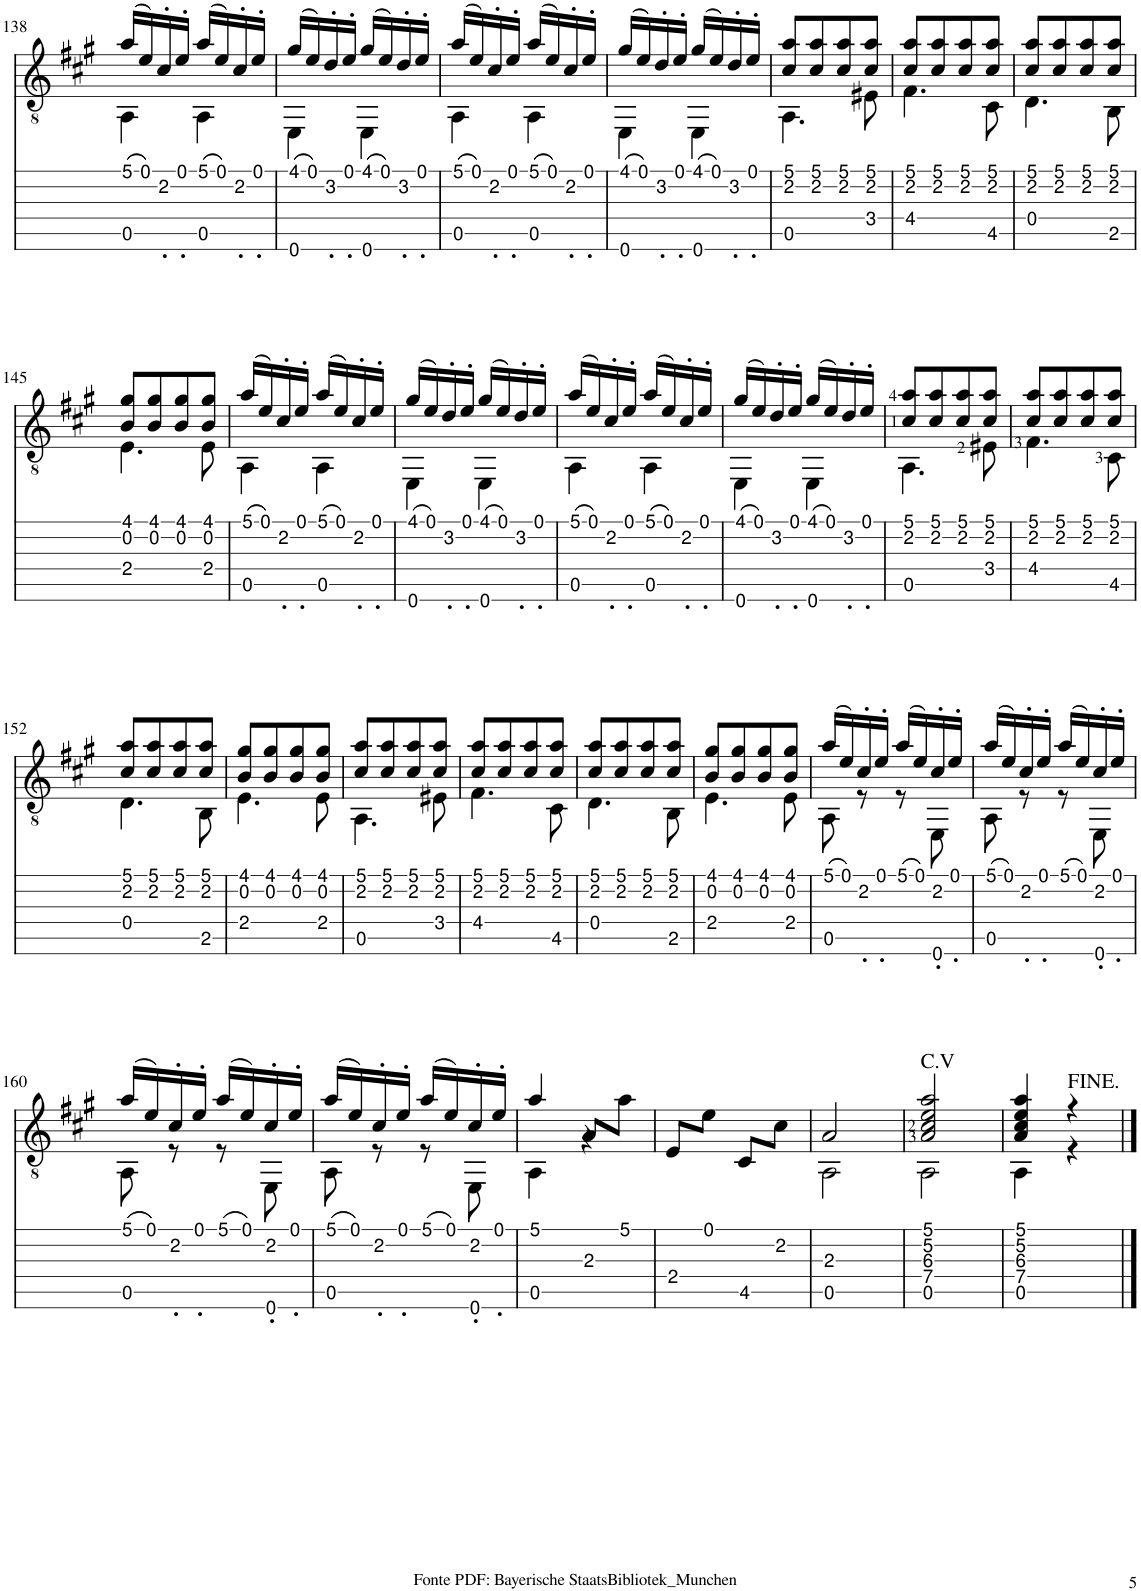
**kern	**kern
*part1	*part1
*staff2	*staff1
*I"Guitar	*
*I'Guit.	*
!!LO:PB:g=z
*	*clefGv2
*k[f#c#g#]	*k[f#c#g#]
*M2/4	*M2/4
=138	=138
*^	*^
16aLL	4AA	(16a/LL	4AA\
16eJ	.	16e/)	.
16c#'L	.	16c#'/	.
16e'JJ	.	16e'/JJ	.
16aLL	4AA	(16a/LL	4AA\
16eJ	.	16e/)	.
16c#'L	.	16c#'/	.
16e'JJ	.	16e'/JJ	.
=139	=139	=139	=139
16g#LL	4EE	(16g#/LL	4EE\
16eJ	.	16e/)	.
16d'L	.	16d'/	.
16e'JJ	.	16e'/JJ	.
16g#LL	4EE	(16g#/LL	4EE\
16eJ	.	16e/)	.
16d'L	.	16d'/	.
16e'JJ	.	16e'/JJ	.
=140	=140	=140	=140
16aLL	4AA	(16a/LL	4AA\
16eJ	.	16e/)	.
16c#'L	.	16c#'/	.
16e'JJ	.	16e'/JJ	.
16aLL	4AA	(16a/LL	4AA\
16eJ	.	16e/)	.
16c#'L	.	16c#'/	.
16e'JJ	.	16e'/JJ	.
=141	=141	=141	=141
16g#LL	4EE	(16g#/LL	4EE\
16eJ	.	16e/)	.
16d'L	.	16d'/	.
16e'JJ	.	16e'/JJ	.
16g#LL	4EE	(16g#/LL	4EE\
16eJ	.	16e/)	.
16d'L	.	16d'/	.
16e'JJ	.	16e'/JJ	.
=142	=142	=142	=142
8c#\ 8a\L	4.AA	8c#/ 8a/L	4.AA\
8c#\ 8a\J	.	8c#/ 8a/	.
8c#\ 8a\L	.	8c#/ 8a/	.
8c#\ 8a\J	8E#	8c#/ 8a/J	8E#X\
=143	=143	=143	=143
8c#\ 8a\L	4.F#	8c#/ 8a/L	4.F#\
8c#\ 8a\J	.	8c#/ 8a/	.
8c#\ 8a\L	.	8c#/ 8a/	.
8c#\ 8a\J	8C#	8c#/ 8a/J	8C#\
=144	=144	=144	=144
8c#\ 8a\L	4.D	8c#/ 8a/L	4.D\
8c#\ 8a\J	.	8c#/ 8a/	.
8c#\ 8a\L	.	8c#/ 8a/	.
8c#\ 8a\J	8BB	8c#/ 8a/J	8BB\
!!LO:LB:g=z	!!
=145	=145	=145	=145
8B\ 8g#\L	4.E	8B/ 8g#/L	4.E\
8B\ 8g#\J	.	8B/ 8g#/	.
8B\ 8g#\L	.	8B/ 8g#/	.
8B\ 8g#\J	8E	8B/ 8g#/J	8E\
=146	=146	=146	=146
16aLL	4AA	(16a/LL	4AA\
16eJ	.	16e/)	.
16c#'L	.	16c#'/	.
16e'JJ	.	16e'/JJ	.
16aLL	4AA	(16a/LL	4AA\
16eJ	.	16e/)	.
16c#'L	.	16c#'/	.
16e'JJ	.	16e'/JJ	.
=147	=147	=147	=147
16g#LL	4EE	(16g#/LL	4EE\
16eJ	.	16e/)	.
16d'L	.	16d'/	.
16e'JJ	.	16e'/JJ	.
16g#LL	4EE	(16g#/LL	4EE\
16eJ	.	16e/)	.
16d'L	.	16d'/	.
16e'JJ	.	16e'/JJ	.
=148	=148	=148	=148
16aLL	4AA	(16a/LL	4AA\
16eJ	.	16e/)	.
16c#'L	.	16c#'/	.
16e'JJ	.	16e'/JJ	.
16aLL	4AA	(16a/LL	4AA\
16eJ	.	16e/)	.
16c#'L	.	16c#'/	.
16e'JJ	.	16e'/JJ	.
=149	=149	=149	=149
16g#LL	4EE	(16g#/LL	4EE\
16eJ	.	16e/)	.
16d'L	.	16d'/	.
16e'JJ	.	16e'/JJ	.
16g#LL	4EE	(16g#/LL	4EE\
16eJ	.	16e/)	.
16d'L	.	16d'/	.
16e'JJ	.	16e'/JJ	.
=150	=150	=150	=150
8c#\ 8a\L	4.AA	8c#/ 8a/L	4.AA\
8c#\ 8a\J	.	8c#/ 8a/	.
8c#\ 8a\L	.	8c#/ 8a/	.
8c#\ 8a\J	8E#X	8c#/ 8a/J	8E#X\
=151	=151	=151	=151
8c#\ 8a\L	4.F#	8c#/ 8a/L	4.F#\
8c#\ 8a\J	.	8c#/ 8a/	.
8c#\ 8a\L	.	8c#/ 8a/	.
8c#\ 8a\J	8C#	8c#/ 8a/J	8C#\
!!LO:LB:g=z	!!
=152	=152	=152	=152
8c#\ 8a\L	4.D	8c#/ 8a/L	4.D\
8c#\ 8a\J	.	8c#/ 8a/	.
8c#\ 8a\L	.	8c#/ 8a/	.
8c#\ 8a\J	8BB	8c#/ 8a/J	8BB\
=153	=153	=153	=153
8B\ 8g#\L	4.E	8B/ 8g#/L	4.E\
8B\ 8g#\J	.	8B/ 8g#/	.
8B\ 8g#\L	.	8B/ 8g#/	.
8B\ 8g#\J	8E	8B/ 8g#/J	8E\
=154	=154	=154	=154
8c#\ 8a\L	4.AA	8c#/ 8a/L	4.AA\
8c#\ 8a\J	.	8c#/ 8a/	.
8c#\ 8a\L	.	8c#/ 8a/	.
8c#\ 8a\J	8E#X	8c#/ 8a/J	8E#X\
=155	=155	=155	=155
8c#\ 8a\L	4.F#	8c#/ 8a/L	4.F#\
8c#\ 8a\J	.	8c#/ 8a/	.
8c#\ 8a\L	.	8c#/ 8a/	.
8c#\ 8a\J	8C#	8c#/ 8a/J	8C#\
=156	=156	=156	=156
8c#\ 8a\L	4.D	8c#/ 8a/L	4.D\
8c#\ 8a\J	.	8c#/ 8a/	.
8c#\ 8a\L	.	8c#/ 8a/	.
8c#\ 8a\J	8BB	8c#/ 8a/J	8BB\
=157	=157	=157	=157
8B\ 8g#\L	4.E	8B/ 8g#/L	4.E\
8B\ 8g#\J	.	8B/ 8g#/	.
8B\ 8g#\L	.	8B/ 8g#/	.
8B\ 8g#\J	8E	8B/ 8g#/J	8E\
=158	=158	=158	=158
16aLL	8AA	(16a/LL	8AA\
16eJ	.	16e/)	.
16c#'L	8r	16c#'/	8r
16e'JJ	.	16e'/JJ	.
16aLL	8r	(16a/LL	8r
16eJ	.	16e/)	.
16c#'L	8EE	16c#'/	8EE\
16e'JJ	.	16e'/JJ	.
=159	=159	=159	=159
16aLL	8AA	(16a/LL	8AA\
16eJ	.	16e/)	.
16c#'L	8r	16c#'/	8r
16e'JJ	.	16e'/JJ	.
16aLL	8r	(16a/LL	8r
16eJ	.	16e/)	.
16c#'L	8EE	16c#'/	8EE\
16e'JJ	.	16e'/JJ	.
!!LO:LB:g=z	!!
=160	=160	=160	=160
16aLL	8AA	(16a/LL	8AA\
16eJ	.	16e/)	.
16c#'L	8r	16c#'/	8r
16e'JJ	.	16e'/JJ	.
16aLL	8r	(16a/LL	8r
16eJ	.	16e/)	.
16c#'L	8EE	16c#'/	8EE\
16e'JJ	.	16e'/JJ	.
=161	=161	=161	=161
16aLL	8AA	(16a/LL	8AA\
16eJ	.	16e/)	.
16c#'L	8r	16c#'/	8r
16e'JJ	.	16e'/JJ	.
16aLL	8r	(16a/LL	8r
16eJ	.	16e/)	.
16c#'L	8EE	16c#'/	8EE\
16e'JJ	.	16e'/JJ	.
=162	=162	=162	=162
4a	4AA	4a/	4AA\
8AL	4r	8A/L	4r
8aJ	.	8a\J	.
*v	*v	*	*
*	*v	*v
=163	=163
8EL	8E/L
8eJ	8e\J
8C#L	8C#/L
8c#J	8c#\J
=164	=164
*^	*^
2A	2AA	2A/	2AA\
=165	=165	=165	=165
!	!	!LO:TX:a:t=C.V	!
2A 2c# 2e 2a	2AA	2A/ 2c#/ 2e/ 2a/	2AA\
=166	=166	=166	=166
4A 4c# 4e 4a	4AA	4A/ 4c#/ 4e/ 4a/	4AA\
4r	4r	4r	4r
*v	*v	*	*
*	*v	*v
==	==
*-	*-
